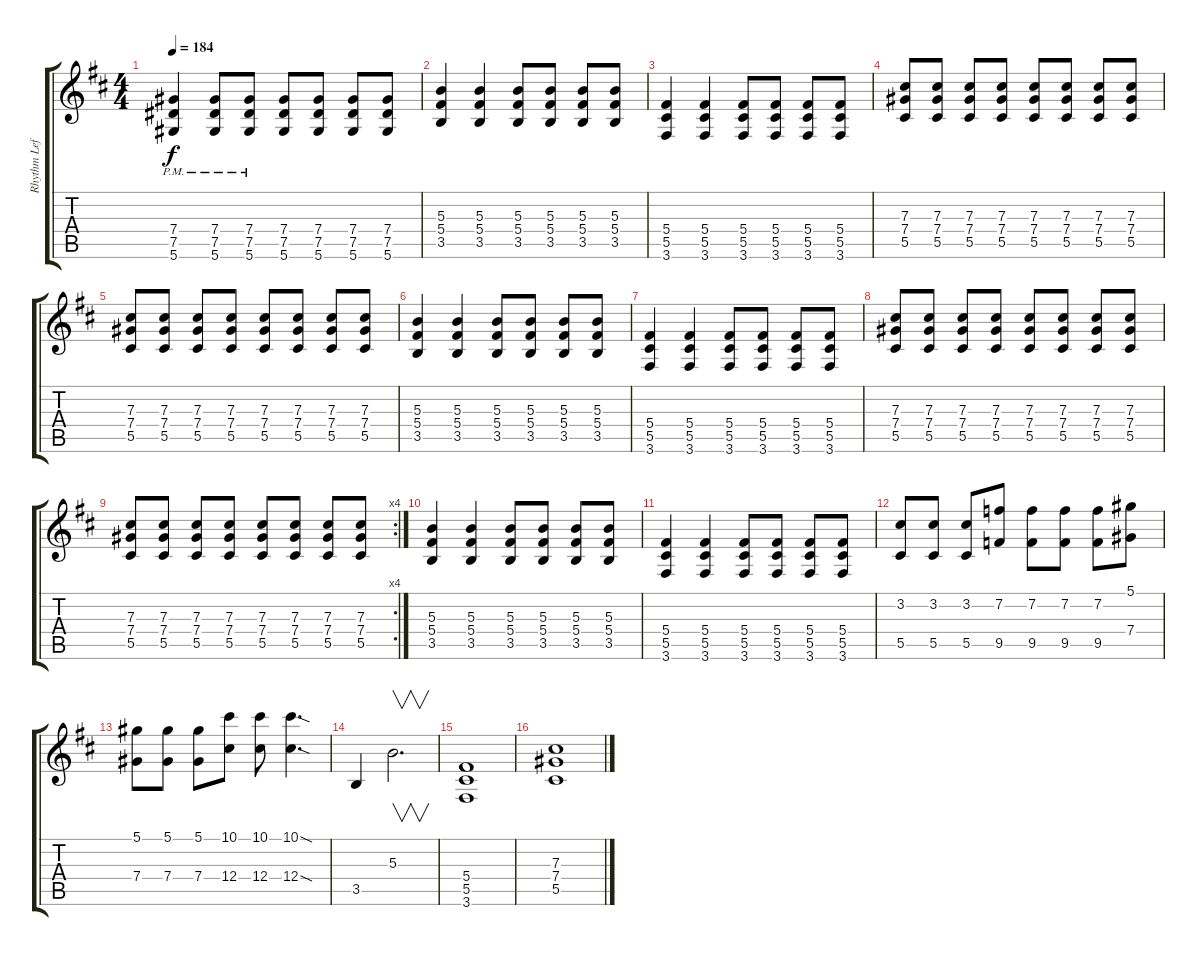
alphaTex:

\track ("Rhythm Left" "Rhythm Lef") {instrument distortionguitar}
\staff {score tabs}
\tuning (Eb4 Bb3 Gb3 Db3 Ab2 Eb2) {hide}
\ts (4 4)
\tempo 184
\clef g2
\ks d
(7.4{pm} 7.5{pm} 5.6{pm}).4{dy f} (7.4{pm} 7.5{pm} 5.6{pm}).8 (7.4{pm} 7.5{pm} 5.6{pm}).8 (7.4 7.5 5.6).8 (7.4 7.5 5.6).8 (7.4 7.5 5.6).8 (7.4 7.5 5.6).8 |
(5.3 5.4 3.5).4 (5.3 5.4 3.5).4 (5.3 5.4 3.5).8 (5.3 5.4 3.5).8 (5.3 5.4 3.5).8 (5.3 5.4 3.5).8 |
(5.4 5.5 3.6).4 (5.4 5.5 3.6).4 (5.4 5.5 3.6).8 (5.4 5.5 3.6).8 (5.4 5.5 3.6).8 (5.4 5.5 3.6).8 |
(7.3 7.4 5.5).8 (7.3 7.4 5.5).8 (7.3 7.4 5.5).8 (7.3 7.4 5.5).8 (7.3 7.4 5.5).8 (7.3 7.4 5.5).8 (7.3 7.4 5.5).8 (7.3 7.4 5.5).8 |
(7.3 7.4 5.5).8 (7.3 7.4 5.5).8 (7.3 7.4 5.5).8 (7.3 7.4 5.5).8 (7.3 7.4 5.5).8 (7.3 7.4 5.5).8 (7.3 7.4 5.5).8 (7.3 7.4 5.5).8 |
(5.3 5.4 3.5).4 (5.3 5.4 3.5).4 (5.3 5.4 3.5).8 (5.3 5.4 3.5).8 (5.3 5.4 3.5).8 (5.3 5.4 3.5).8 |
(5.4 5.5 3.6).4 (5.4 5.5 3.6).4 (5.4 5.5 3.6).8 (5.4 5.5 3.6).8 (5.4 5.5 3.6).8 (5.4 5.5 3.6).8 |
(7.3 7.4 5.5).8 (7.3 7.4 5.5).8 (7.3 7.4 5.5).8 (7.3 7.4 5.5).8 (7.3 7.4 5.5).8 (7.3 7.4 5.5).8 (7.3 7.4 5.5).8 (7.3 7.4 5.5).8 |
\rc 4
(7.3 7.4 5.5).8 (7.3 7.4 5.5).8 (7.3 7.4 5.5).8 (7.3 7.4 5.5).8 (7.3 7.4 5.5).8 (7.3 7.4 5.5).8 (7.3 7.4 5.5).8 (7.3 7.4 5.5).8 |
(5.3 5.4 3.5).4 (5.3 5.4 3.5).4 (5.3 5.4 3.5).8 (5.3 5.4 3.5).8 (5.3 5.4 3.5).8 (5.3 5.4 3.5).8 |
(5.4 5.5 3.6).4 (5.4 5.5 3.6).4 (5.4 5.5 3.6).8 (5.4 5.5 3.6).8 (5.4 5.5 3.6).8 (5.4 5.5 3.6).8 |
(3.2 5.5).8 (3.2 5.5).8 (3.2 5.5).8 (7.2 9.5).8 (7.2 9.5).8 (7.2 9.5).8 (7.2 9.5).8 (5.1 7.4).8 |
(5.1 7.4).8 (5.1 7.4).8 (5.1 7.4).8 (10.1 12.4).8 (10.1 12.4).8 (10.1{sod} 12.4{sod}).4{d} |
3.5.4 5.3.2{v d} |
(5.4 5.5 3.6).1 |
(7.3 7.4 5.5).1
